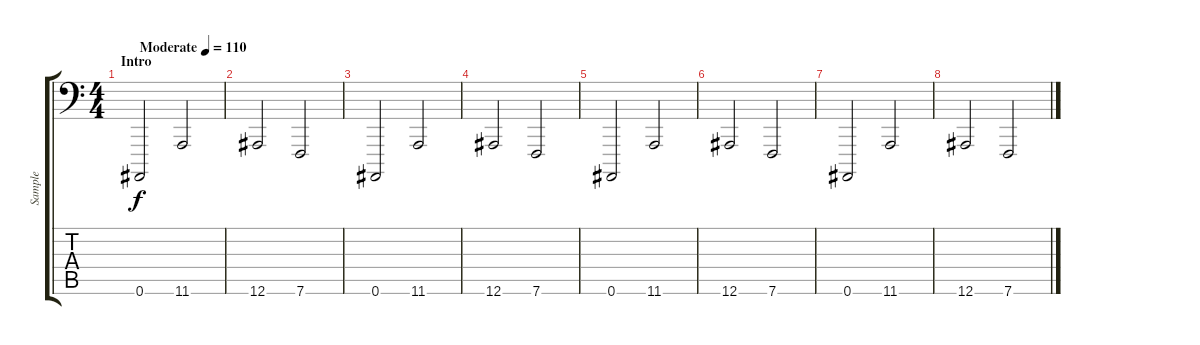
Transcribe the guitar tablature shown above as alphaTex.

\track ("Sample" "Sample") {instrument acousticgrandpiano}
\staff {score tabs}
\tuning (C3 G2 Eb2 Bb1 F1 Bb0) {hide}
\ts (4 4)
\section ("" "Intro")
\tempo (110 "Moderate")
\clef f4
\ks c
0.6.2{dy f instrument acousticgrandpiano} 11.6.2 |
12.6.2 7.6.2 |
0.6.2 11.6.2 |
12.6.2 7.6.2 |
0.6.2 11.6.2 |
12.6.2 7.6.2 |
0.6.2 11.6.2 |
12.6.2 7.6.2
